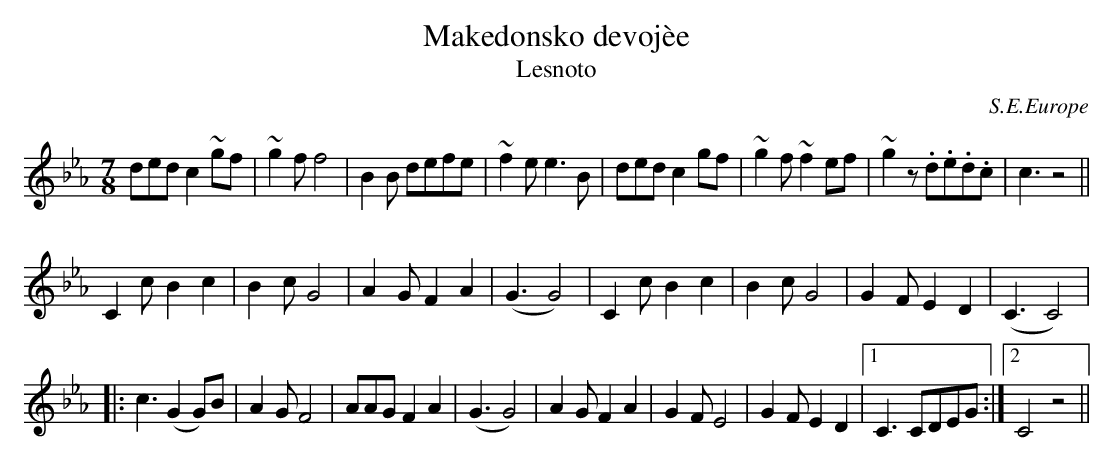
X:1
T:Makedonsko devojèe
T:Lesnoto
M:7/8
O:S.E.Europe
K:C min
ded c2~gf | ~g2f f4 | B2B defe | ~f2e e3B |\
ded c2gf | ~g2f ~f2ef | ~g2z  .d.e.d.c | c3z4 ||
C2c B2c2 | B2c G4 | A2G F2A2 | (G3 G4) | \
C2c B2c2 | B2c G4 | G2F E2D2 | (C3 C4) |
|: c3 (G2G)B | A2G F4 | AAG F2A2 | (G3G4) | \
A2G F2A2 | G2F E4 | G2F E2D2 \
|1 C3 CDEG :|2  C4z4 ||
